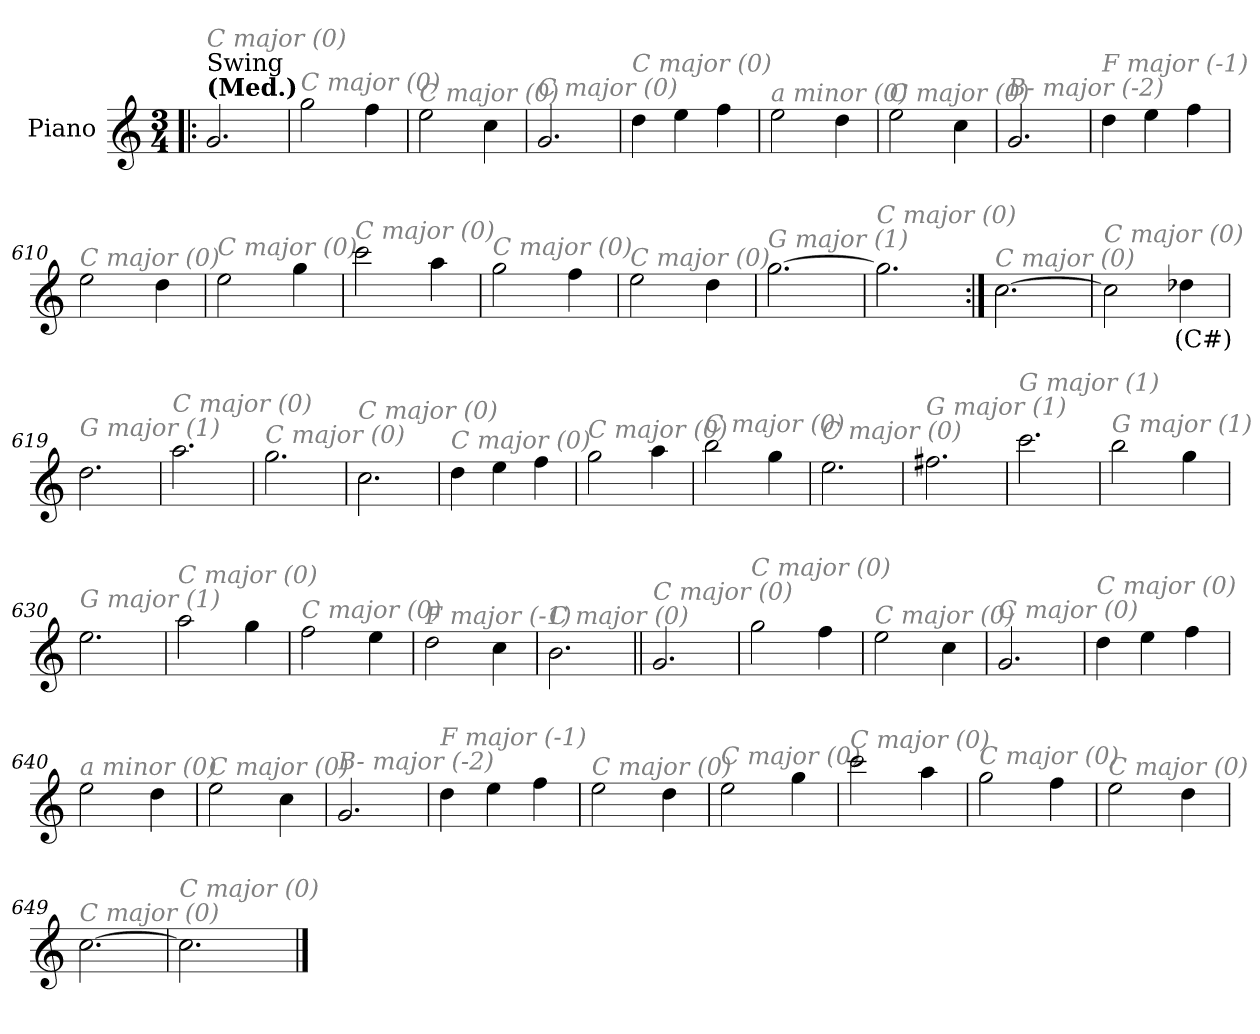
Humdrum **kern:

**kern	**text
*part1	*part1
*staff1	*staff1
*I"Piano	*
*I'Pno.	*
*clefG2	*
*k[]	*
*M3/4	*
=1!|:	=1!|:
!LO:TX:a:B:t=(Med.)	!
!LO:TX:a:t=Swing	!
!LO:TX:i:color=#808080:t=C major (0)	!
2.g/	.
=602	=602
!LO:TX:i:color=#808080:t=C major (0)	!
2gg\	.
4ff\	.
=603	=603
!LO:TX:i:color=#808080:t=C major (0)	!
2ee\	.
4cc\	.
=604	=604
!LO:TX:i:color=#808080:t=C major (0)	!
2.g/	.
=605	=605
!LO:TX:i:color=#808080:t=C major (0)	!
4dd\	.
4ee\	.
4ff\	.
=606	=606
!LO:TX:i:color=#808080:t=a minor (0)	!
2ee\	.
4dd\	.
!!LO:LB:g=z
=607	=607
!LO:TX:i:color=#808080:t=C major (0)	!
2ee\	.
4cc\	.
=608	=608
!LO:TX:i:color=#808080:t=B- major (-2)	!
2.g/	.
=609	=609
!LO:TX:i:color=#808080:t=F major (-1)	!
4dd\	.
4ee\	.
4ff\	.
=610	=610
!LO:TX:i:color=#808080:t=C major (0)	!
2ee\	.
4dd\	.
=611	=611
!LO:TX:i:color=#808080:t=C major (0)	!
2ee\	.
4gg\	.
=612	=612
!LO:TX:i:color=#808080:t=C major (0)	!
2ccc\	.
4aa\	.
!!LO:LB:g=z
=613	=613
!LO:TX:i:color=#808080:t=C major (0)	!
2gg\	.
4ff\	.
=614	=614
!LO:TX:i:color=#808080:t=C major (0)	!
2ee\	.
4dd\	.
=615	=615
!LO:TX:i:color=#808080:t=G major (1)	!
[2.gg\	.
=616	=616
!LO:TX:i:color=#808080:t=C major (0)	!
2.gg\]	.
=617:|!	=617:|!
!LO:TX:i:color=#808080:t=C major (0)	!
[2.cc\	.
=618	=618
!LO:TX:i:color=#808080:t=C major (0)	!
2cc\]	.
4dd-Xi\	(C#)
!!LO:LB:g=z
=619	=619
!LO:TX:i:color=#808080:t=G major (1)	!
2.dd\	.
=620	=620
!LO:TX:i:color=#808080:t=C major (0)	!
2.aa\	.
=621	=621
!LO:TX:i:color=#808080:t=C major (0)	!
2.gg\	.
=622	=622
!LO:TX:i:color=#808080:t=C major (0)	!
2.cc\	.
=623	=623
!LO:TX:i:color=#808080:t=C major (0)	!
4dd\	.
4ee\	.
4ff\	.
=624	=624
!LO:TX:i:color=#808080:t=C major (0)	!
2gg\	.
4aa\	.
=625	=625
!LO:TX:i:color=#808080:t=C major (0)	!
2bb\	.
4gg\	.
=626	=626
!LO:TX:i:color=#808080:t=C major (0)	!
2.ee\	.
=627	=627
!LO:TX:i:color=#808080:t=G major (1)	!
2.ff#X\	.
=628	=628
!LO:TX:i:color=#808080:t=G major (1)	!
2.ccc\	.
!!LO:LB:g=z
=629	=629
!LO:TX:i:color=#808080:t=G major (1)	!
2bb\	.
4gg\	.
=630	=630
!LO:TX:i:color=#808080:t=G major (1)	!
2.ee\	.
=631	=631
!LO:TX:i:color=#808080:t=C major (0)	!
2aa\	.
4gg\	.
=632	=632
!LO:TX:i:color=#808080:t=C major (0)	!
2ff\	.
4ee\	.
=633	=633
!LO:TX:i:color=#808080:t=F major (-1)	!
2dd\	.
4cc\	.
=634	=634
!LO:TX:i:color=#808080:t=C major (0)	!
2.b\	.
!!LO:LB:g=z
=635||	=635||
!LO:TX:i:color=#808080:t=C major (0)	!
2.g/	.
=636	=636
!LO:TX:i:color=#808080:t=C major (0)	!
2gg\	.
4ff\	.
=637	=637
!LO:TX:i:color=#808080:t=C major (0)	!
2ee\	.
4cc\	.
=638	=638
!LO:TX:i:color=#808080:t=C major (0)	!
2.g/	.
=639	=639
!LO:TX:i:color=#808080:t=C major (0)	!
4dd\	.
4ee\	.
4ff\	.
!!LO:LB:g=z
=640	=640
!LO:TX:i:color=#808080:t=a minor (0)	!
2ee\	.
4dd\	.
=641	=641
!LO:TX:i:color=#808080:t=C major (0)	!
2ee\	.
4cc\	.
=642	=642
!LO:TX:i:color=#808080:t=B- major (-2)	!
2.g/	.
=643	=643
!LO:TX:i:color=#808080:t=F major (-1)	!
4dd\	.
4ee\	.
4ff\	.
=644	=644
!LO:TX:i:color=#808080:t=C major (0)	!
2ee\	.
4dd\	.
!!LO:LB:g=z
=645	=645
!LO:TX:i:color=#808080:t=C major (0)	!
2ee\	.
4gg\	.
=646	=646
!LO:TX:i:color=#808080:t=C major (0)	!
2ccc\	.
4aa\	.
=647	=647
!LO:TX:i:color=#808080:t=C major (0)	!
2gg\	.
4ff\	.
=648	=648
!LO:TX:i:color=#808080:t=C major (0)	!
2ee\	.
4dd\	.
=649	=649
!LO:TX:i:color=#808080:t=C major (0)	!
[2.cc\	.
=650	=650
!LO:TX:i:color=#808080:t=C major (0)	!
2.cc\]	.
==	==
*-	*-
